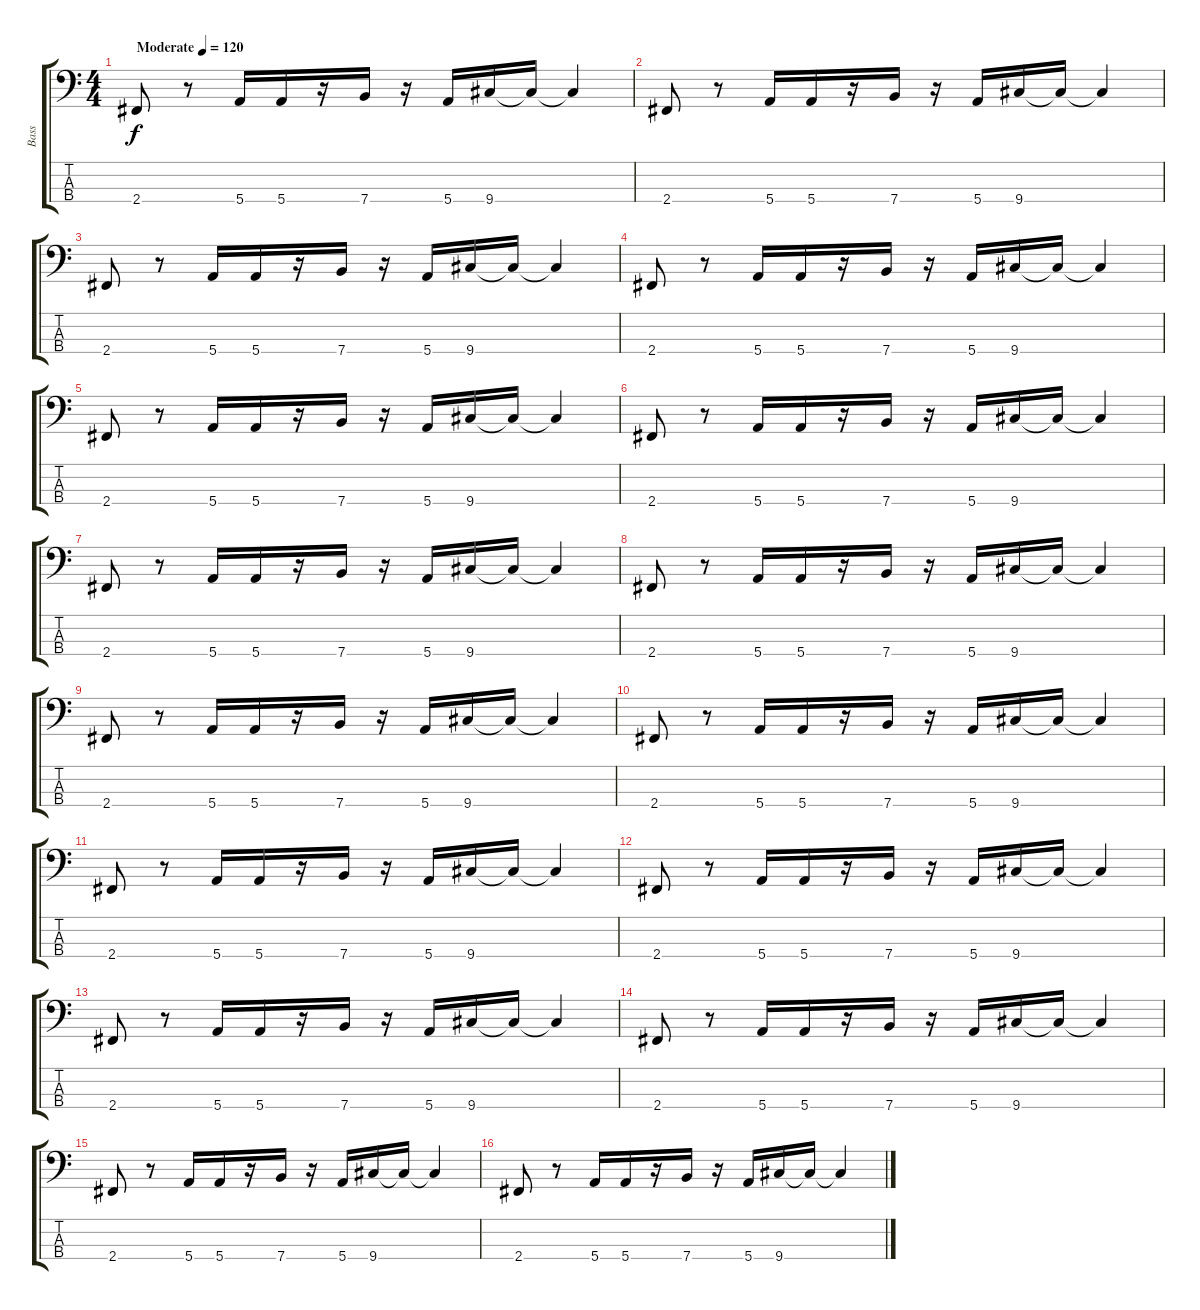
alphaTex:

\track ("Bass" "Bass") {instrument synthbass2}
\staff {score tabs}
\tuning (G2 D2 A1 E1) {hide}
\ts (4 4)
\tempo (120 "Moderate")
\clef f4
\ks c
2.4.8{dy f instrument synthbass2} r.8 5.4.16 5.4.16 r.16 7.4.16 r.16 5.4.16 9.4.16 9.4{t}.16 9.4{t}.4 |
2.4.8 r.8 5.4.16 5.4.16 r.16 7.4.16 r.16 5.4.16 9.4.16 9.4{t}.16 9.4{t}.4 |
2.4.8 r.8 5.4.16 5.4.16 r.16 7.4.16 r.16 5.4.16 9.4.16 9.4{t}.16 9.4{t}.4 |
2.4.8 r.8 5.4.16 5.4.16 r.16 7.4.16 r.16 5.4.16 9.4.16 9.4{t}.16 9.4{t}.4 |
2.4.8 r.8 5.4.16 5.4.16 r.16 7.4.16 r.16 5.4.16 9.4.16 9.4{t}.16 9.4{t}.4 |
2.4.8 r.8 5.4.16 5.4.16 r.16 7.4.16 r.16 5.4.16 9.4.16 9.4{t}.16 9.4{t}.4 |
2.4.8 r.8 5.4.16 5.4.16 r.16 7.4.16 r.16 5.4.16 9.4.16 9.4{t}.16 9.4{t}.4 |
2.4.8 r.8 5.4.16 5.4.16 r.16 7.4.16 r.16 5.4.16 9.4.16 9.4{t}.16 9.4{t}.4 |
2.4.8 r.8 5.4.16 5.4.16 r.16 7.4.16 r.16 5.4.16 9.4.16 9.4{t}.16 9.4{t}.4 |
2.4.8 r.8 5.4.16 5.4.16 r.16 7.4.16 r.16 5.4.16 9.4.16 9.4{t}.16 9.4{t}.4 |
2.4.8 r.8 5.4.16 5.4.16 r.16 7.4.16 r.16 5.4.16 9.4.16 9.4{t}.16 9.4{t}.4 |
2.4.8 r.8 5.4.16 5.4.16 r.16 7.4.16 r.16 5.4.16 9.4.16 9.4{t}.16 9.4{t}.4 |
2.4.8 r.8 5.4.16 5.4.16 r.16 7.4.16 r.16 5.4.16 9.4.16 9.4{t}.16 9.4{t}.4 |
2.4.8 r.8 5.4.16 5.4.16 r.16 7.4.16 r.16 5.4.16 9.4.16 9.4{t}.16 9.4{t}.4 |
2.4.8 r.8 5.4.16 5.4.16 r.16 7.4.16 r.16 5.4.16 9.4.16 9.4{t}.16 9.4{t}.4 |
2.4.8 r.8 5.4.16 5.4.16 r.16 7.4.16 r.16 5.4.16 9.4.16 9.4{t}.16 9.4{t}.4
